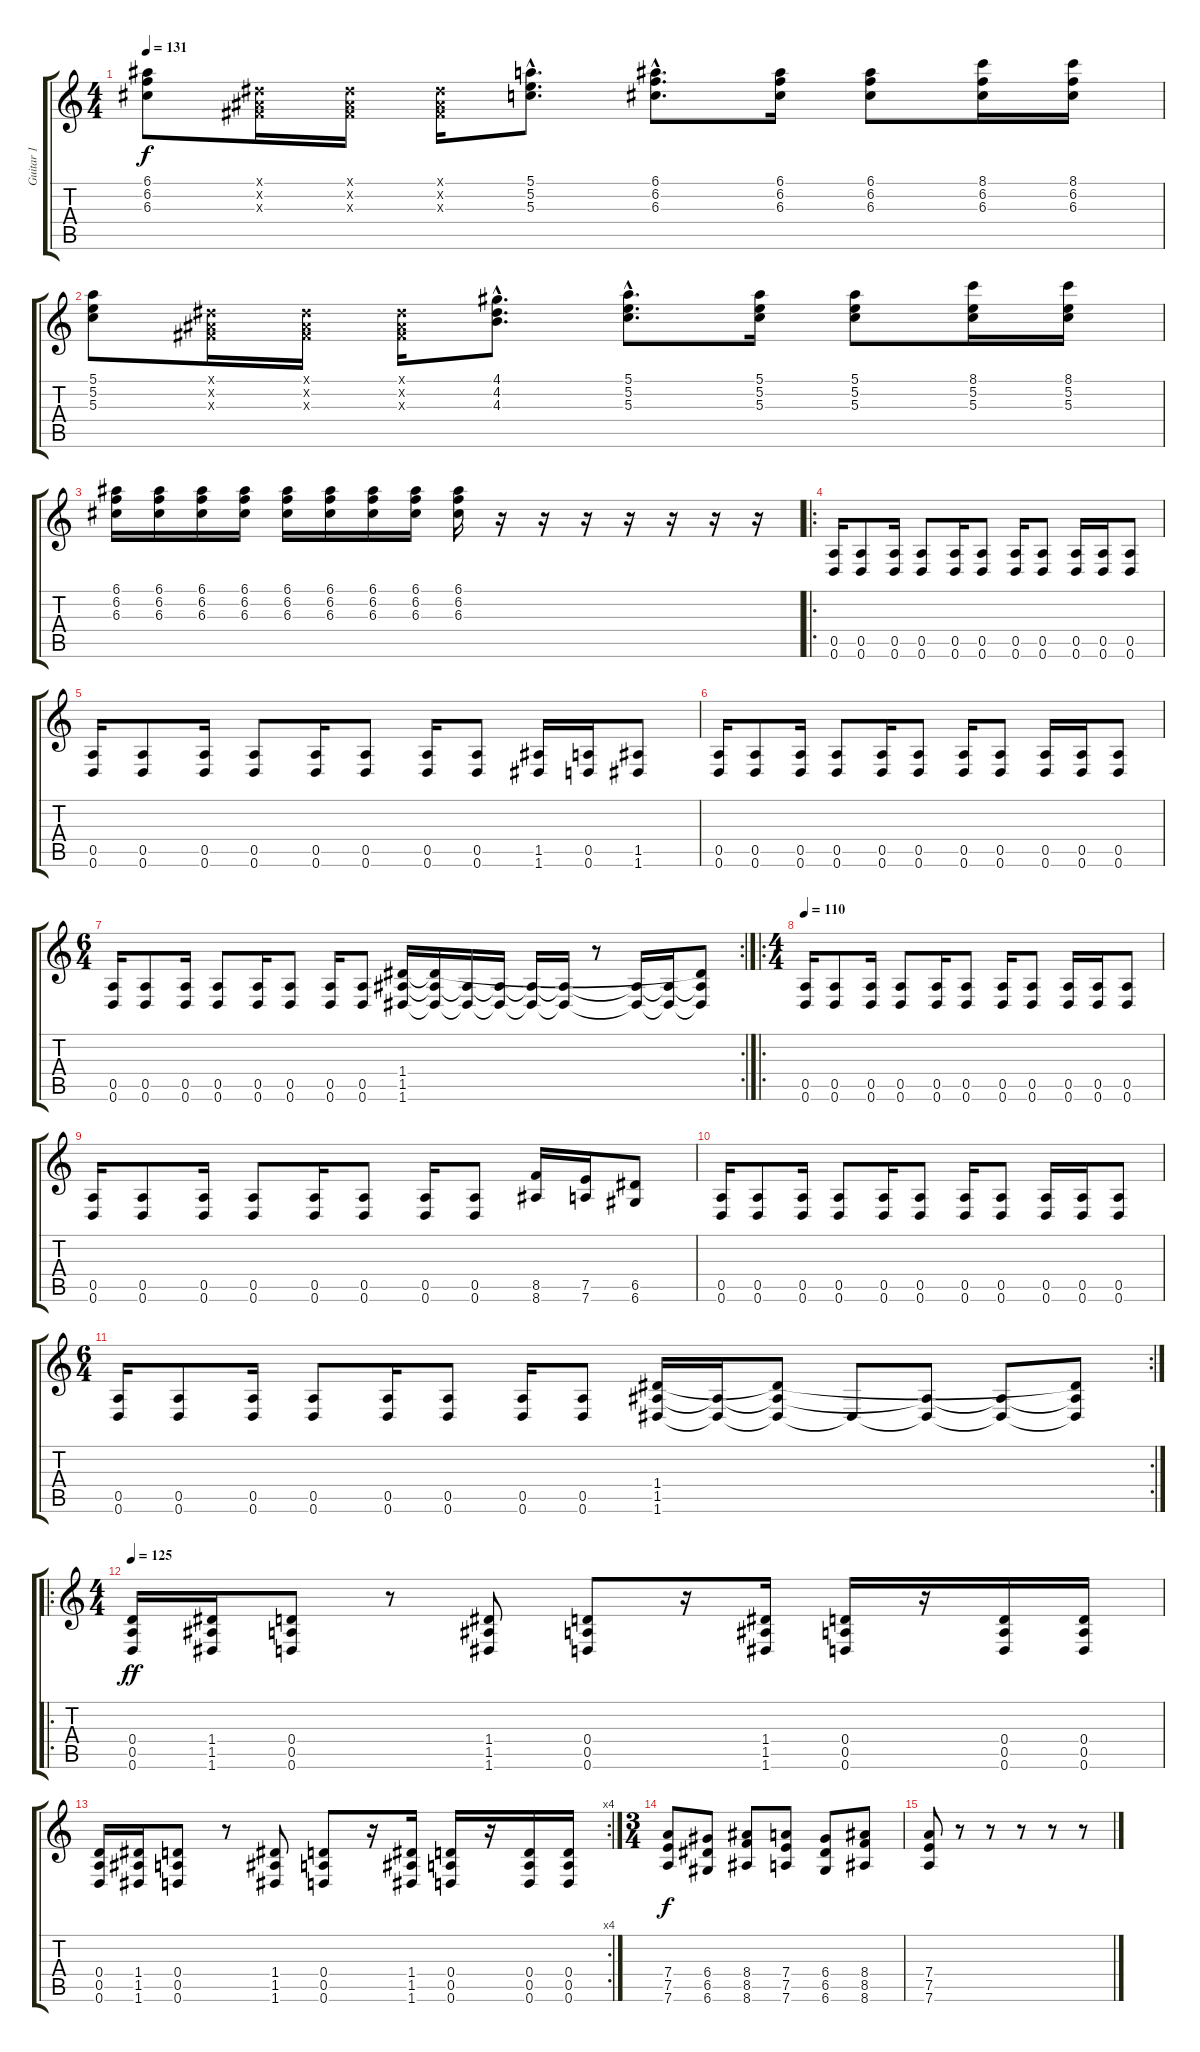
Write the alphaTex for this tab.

\track ("Guitar 1" "Guitar 1") {instrument distortionguitar}
\staff {score tabs}
\tuning (E4 B3 G3 D3 A2 D2) {hide}
\ts (4 4)
\tempo 131
\clef g2
\ks c
(6.1 6.2 6.3).8{dy f instrument electricguitarclean} (-1.1{x} -1.2{x} -1.3{x}).16 (-1.1{x} -1.2{x} -1.3{x}).16 (-1.1{x} -1.2{x} -1.3{x}).16 (5.1{hac} 5.2{hac} 5.3{hac}).8{d} (6.1{hac} 6.2{hac} 6.3{hac}).8{d} (6.1 6.2 6.3).16 (6.1 6.2 6.3).8 (8.1 6.2 6.3).16 (8.1 6.2 6.3).16 |
(5.1 5.2 5.3).8{instrument electricguitarclean} (-1.1{x} -1.2{x} -1.3{x}).16 (-1.1{x} -1.2{x} -1.3{x}).16 (-1.1{x} -1.2{x} -1.3{x}).16 (4.1{hac} 4.2{hac} 4.3{hac}).8{d} (5.1{hac} 5.2{hac} 5.3{hac}).8{d} (5.1 5.2 5.3).16 (5.1 5.2 5.3).8 (8.1 5.2 5.3).16 (8.1 5.2 5.3).16 |
(6.1 6.2 6.3).16{instrument electricguitarclean} (6.1 6.2 6.3).16 (6.1 6.2 6.3).16 (6.1 6.2 6.3).16 (6.1 6.2 6.3).16 (6.1 6.2 6.3).16 (6.1 6.2 6.3).16 (6.1 6.2 6.3).16 (6.1 6.2 6.3).16 r.16 r.16 r.16 r.16 r.16 r.16 r.16 |
\ro
(0.5 0.6).16{instrument distortionguitar} (0.5 0.6).8 (0.5 0.6).16 (0.5 0.6).8 (0.5 0.6).16 (0.5 0.6).8 (0.5 0.6).16 (0.5 0.6).8 (0.5 0.6).16 (0.5 0.6).16 (0.5 0.6).8 |
(0.5 0.6).16 (0.5 0.6).8 (0.5 0.6).16 (0.5 0.6).8 (0.5 0.6).16 (0.5 0.6).8 (0.5 0.6).16 (0.5 0.6).8 (1.5 1.6).16 (0.5 0.6).16 (1.5 1.6).8 |
(0.5 0.6).16 (0.5 0.6).8 (0.5 0.6).16 (0.5 0.6).8 (0.5 0.6).16 (0.5 0.6).8 (0.5 0.6).16 (0.5 0.6).8 (0.5 0.6).16 (0.5 0.6).16 (0.5 0.6).8 |
\rc 2
\ts (6 4)
(0.5 0.6).16 (0.5 0.6).8 (0.5 0.6).16 (0.5 0.6).8 (0.5 0.6).16 (0.5 0.6).8 (0.5 0.6).16 (0.5 0.6).8 (1.4 1.5 1.6).16 (1.4{t} 1.5{t} 1.6{t}).16 (1.5{t} 1.6{t}).16 (1.5{t} 1.6{t}).16 (1.5{t} 1.6{t}).16 (1.5{t} 1.6{t}).16 r.8 (1.5{t} 1.6{t}).16 (1.5{t} 1.6{t}).16 (1.4{t} 1.5{t} 1.6{t}).8 |
\ro
\ts (4 4)
\tempo 110
(0.5 0.6).16 (0.5 0.6).8 (0.5 0.6).16 (0.5 0.6).8 (0.5 0.6).16 (0.5 0.6).8 (0.5 0.6).16 (0.5 0.6).8 (0.5 0.6).16 (0.5 0.6).16 (0.5 0.6).8 |
(0.5 0.6).16 (0.5 0.6).8 (0.5 0.6).16 (0.5 0.6).8 (0.5 0.6).16 (0.5 0.6).8 (0.5 0.6).16 (0.5 0.6).8 (8.5 8.6).16 (7.5 7.6).16 (6.5 6.6).8 |
(0.5 0.6).16 (0.5 0.6).8 (0.5 0.6).16 (0.5 0.6).8 (0.5 0.6).16 (0.5 0.6).8 (0.5 0.6).16 (0.5 0.6).8 (0.5 0.6).16 (0.5 0.6).16 (0.5 0.6).8 |
\rc 2
\ts (6 4)
(0.5 0.6).16 (0.5 0.6).8 (0.5 0.6).16 (0.5 0.6).8 (0.5 0.6).16 (0.5 0.6).8 (0.5 0.6).16 (0.5 0.6).8 (1.4 1.5 1.6).16 (1.5{t} 1.6{t}).16 (1.4{t} 1.5{t} 1.6{t}).8 1.6{t}.8 (1.5{t} 1.6{t}).8 (1.5{t} 1.6{t}).8 (1.4{t} 1.5{t} 1.6{t}).8 |
\ro
\ts (4 4)
\tempo 125
(0.4 0.5 0.6).16{dy ff} (1.4 1.5 1.6).16 (0.4 0.5 0.6).8 r.8 (1.4 1.5 1.6).8 (0.4 0.5 0.6).8 r.16 (1.4 1.5 1.6).16 (0.4 0.5 0.6).16 r.16 (0.4 0.5 0.6).16 (0.4 0.5 0.6).16 |
\rc 4
(0.4 0.5 0.6).16 (1.4 1.5 1.6).16 (0.4 0.5 0.6).8 r.8 (1.4 1.5 1.6).8 (0.4 0.5 0.6).8 r.16 (1.4 1.5 1.6).16 (0.4 0.5 0.6).16 r.16 (0.4 0.5 0.6).16 (0.4 0.5 0.6).16 |
\ts (3 4)
(7.4 7.5 7.6).8{dy f} (6.4 6.5 6.6).8 (8.4 8.5 8.6).8 (7.4 7.5 7.6).8 (6.4 6.5 6.6).8 (8.4 8.5 8.6).8 |
(7.4 7.5 7.6).8 r.8 r.8 r.8 r.8 r.8
